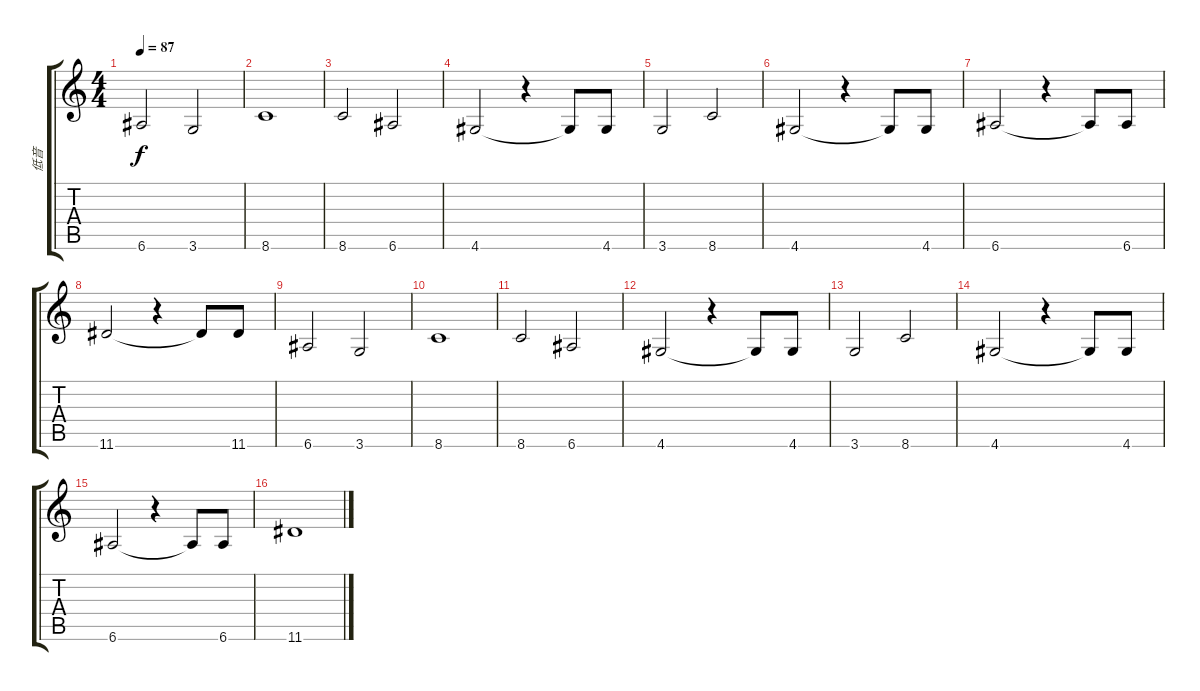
\track ("低音" "低音") {instrument electricbassfinger}
\staff {score tabs}
\tuning (E4 B3 G3 D3 A2 E2) {hide}
\ts (4 4)
\tempo 87
\clef g2
\ks c
6.6.2{dy f} 3.6.2 |
8.6.1 |
8.6.2 6.6.2 |
4.6.2 r.4 4.6{t}.8 4.6.8 |
3.6.2 8.6.2 |
4.6.2 r.4 4.6{t}.8 4.6.8 |
6.6.2 r.4 6.6{t}.8 6.6.8 |
11.6.2 r.4 11.6{t}.8 11.6.8 |
6.6.2 3.6.2 |
8.6.1 |
8.6.2 6.6.2 |
4.6.2 r.4 4.6{t}.8 4.6.8 |
3.6.2 8.6.2 |
4.6.2 r.4 4.6{t}.8 4.6.8 |
6.6.2 r.4 6.6{t}.8 6.6.8 |
11.6.1
